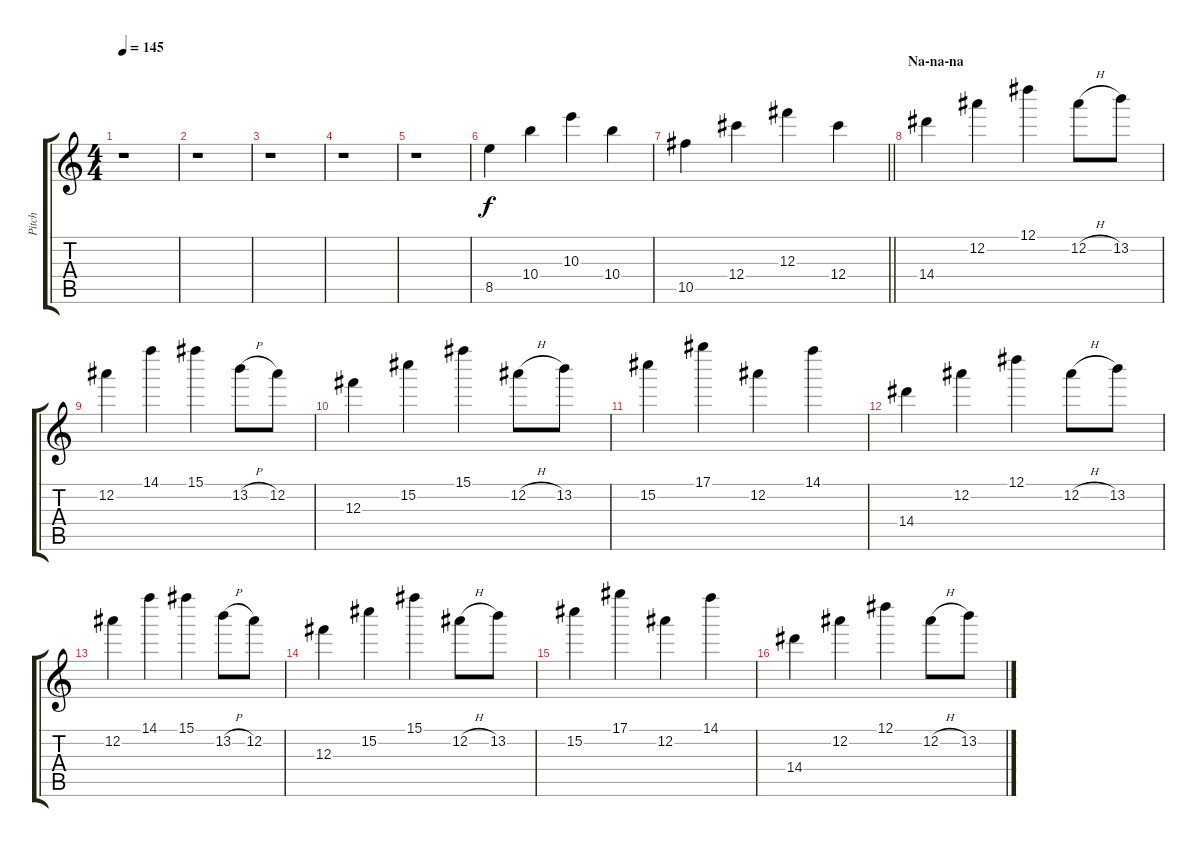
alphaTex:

\track ("Pitch" "Pitch") {instrument distortionguitar}
\staff {score tabs}
\tuning (Eb5 Bb4 Gb4 Db4 Ab3 Eb3) {hide}
\ts (4 4)
\tempo 145
\clef g2
\ks c
r.1{dy f} |
r.1 |
r.1 |
r.1 |
r.1 |
8.5.4 10.4.4 10.3.4 10.4.4 |
\barLineRight lightlight
10.5.4 12.4.4 12.3.4 12.4.4 |
\section ("" "Na-na-na")
14.4.4 12.2.4 12.1.4 12.2{h}.8 13.2.8 |
12.2.4 14.1.4 15.1.4 13.2{h}.8 12.2.8 |
12.3.4 15.2.4 15.1.4 12.2{h}.8 13.2.8 |
15.2.4 17.1.4 12.2.4 14.1.4 |
14.4.4 12.2.4 12.1.4 12.2{h}.8 13.2.8 |
12.2.4 14.1.4 15.1.4 13.2{h}.8 12.2.8 |
12.3.4 15.2.4 15.1.4 12.2{h}.8 13.2.8 |
15.2.4 17.1.4 12.2.4 14.1.4 |
14.4.4 12.2.4 12.1.4 12.2{h}.8 13.2.8
